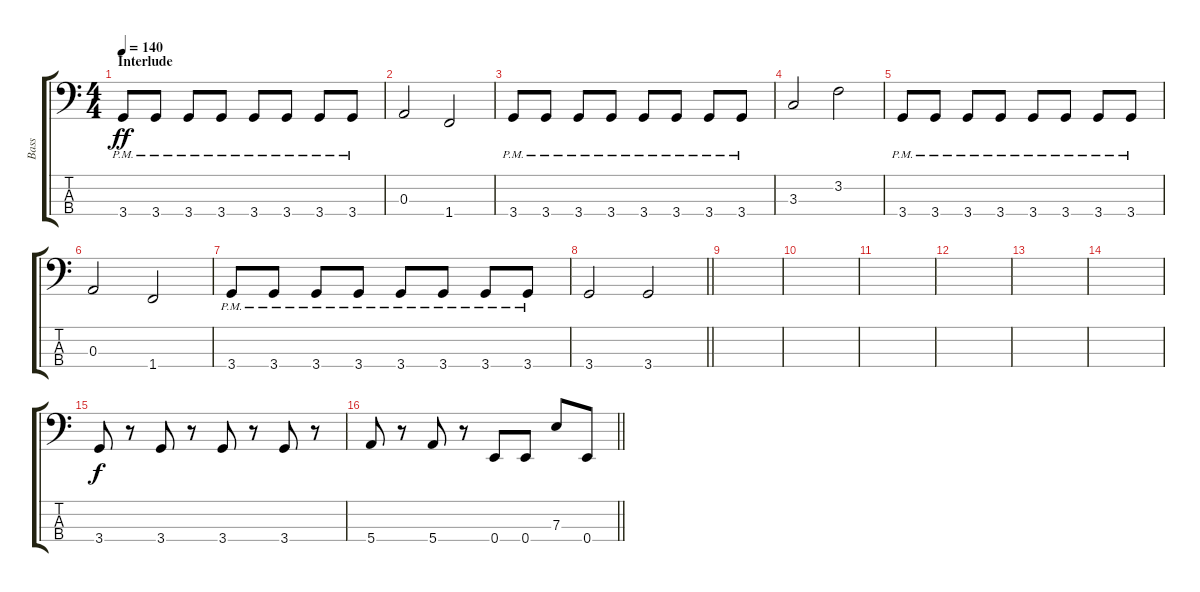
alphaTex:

\track ("Bass" "Bass") {instrument electricbassfinger}
\staff {score tabs}
\tuning (G2 D2 A1 E1) {hide}
\ts (4 4)
\section ("" "Interlude")
\tempo 140
\clef f4
\ks c
3.4{pm}.8{dy ff} 3.4{pm}.8 3.4{pm}.8 3.4{pm}.8 3.4{pm}.8 3.4{pm}.8 3.4{pm}.8 3.4{pm}.8 |
0.3.2 1.4.2 |
3.4{pm}.8 3.4{pm}.8 3.4{pm}.8 3.4{pm}.8 3.4{pm}.8 3.4{pm}.8 3.4{pm}.8 3.4{pm}.8 |
3.3.2 3.2.2 |
3.4{pm}.8 3.4{pm}.8 3.4{pm}.8 3.4{pm}.8 3.4{pm}.8 3.4{pm}.8 3.4{pm}.8 3.4{pm}.8 |
0.3.2 1.4.2 |
3.4{pm}.8 3.4{pm}.8 3.4{pm}.8 3.4{pm}.8 3.4{pm}.8 3.4{pm}.8 3.4{pm}.8 3.4{pm}.8 |
\barLineRight lightlight
3.4.2 3.4.2 |
|
|
|
|
|
|
3.4.8{dy f} r.8 3.4.8 r.8 3.4.8 r.8 3.4.8 r.8 |
\barLineRight lightlight
5.4.8 r.8 5.4.8 r.8 0.4.8 0.4.8 7.3.8 0.4.8
